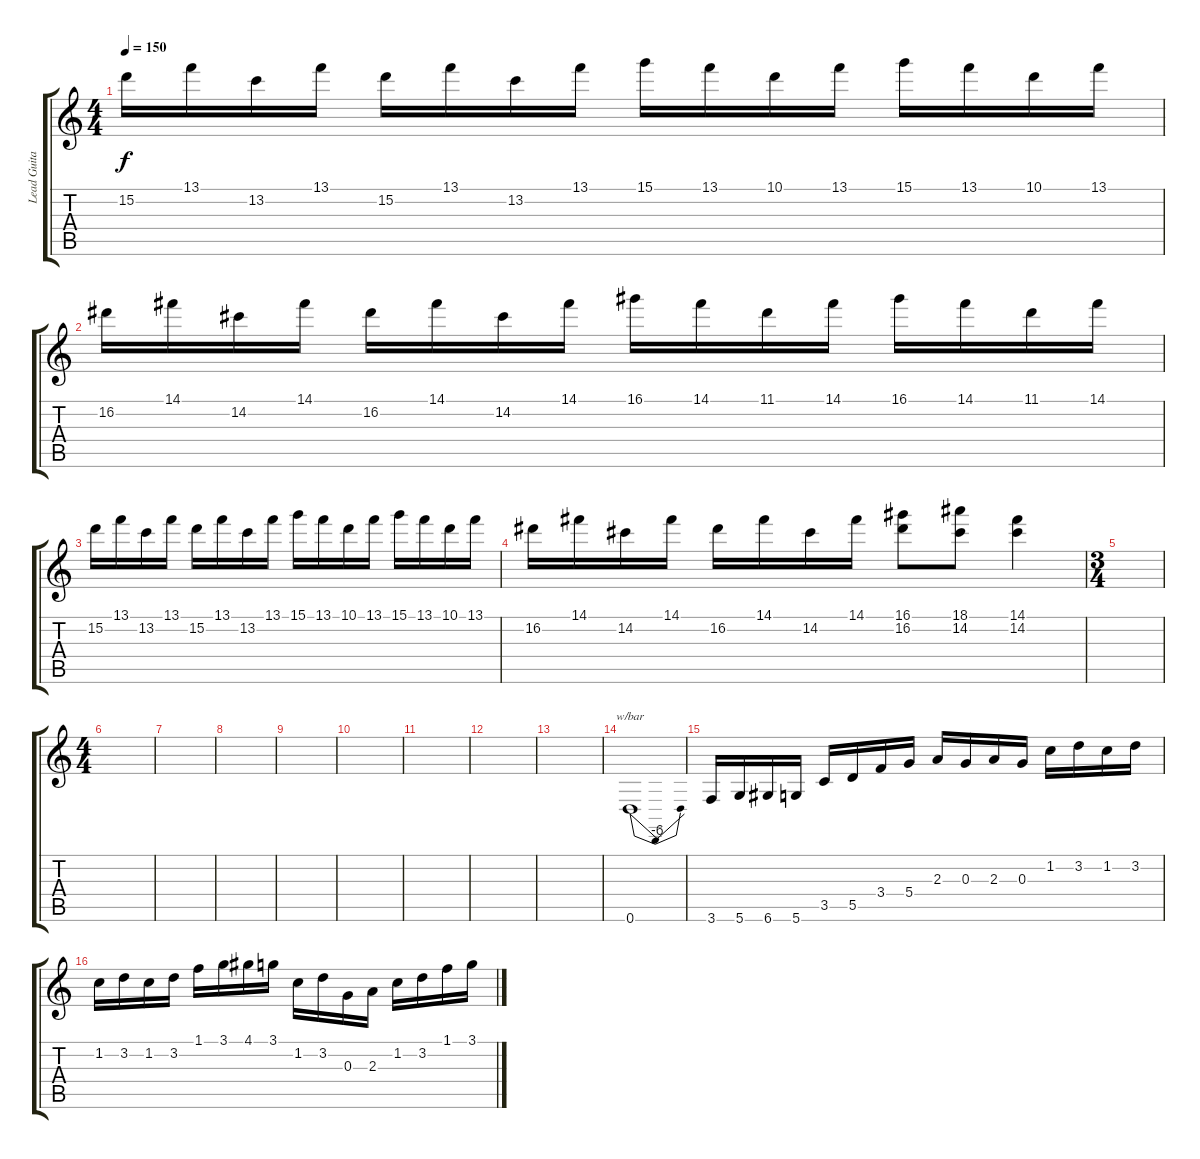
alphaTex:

\track ("Lead Guitar" "Lead Guita") {instrument distortionguitar}
\staff {score tabs}
\tuning (E4 B3 G3 D3 A2 D2) {hide}
\ts (4 4)
\tempo 150
\clef g2
\ks c
15.2.16{dy f} 13.1.16 13.2.16 13.1.16 15.2.16 13.1.16 13.2.16 13.1.16 15.1.16 13.1.16 10.1.16 13.1.16 15.1.16 13.1.16 10.1.16 13.1.16 |
16.2.16 14.1.16 14.2.16 14.1.16 16.2.16 14.1.16 14.2.16 14.1.16 16.1.16 14.1.16 11.1.16 14.1.16 16.1.16 14.1.16 11.1.16 14.1.16 |
15.2.16 13.1.16 13.2.16 13.1.16 15.2.16 13.1.16 13.2.16 13.1.16 15.1.16 13.1.16 10.1.16 13.1.16 15.1.16 13.1.16 10.1.16 13.1.16 |
16.2.16 14.1.16 14.2.16 14.1.16 16.2.16 14.1.16 14.2.16 14.1.16 (16.1 16.2).8 (18.1 14.2).8 (14.1 14.2).4 |
\ts (3 4)
|
\ts (4 4)
|
|
|
|
|
|
|
|
0.6.1{tbe (dip default 0 0 30 -24 60 0)} |
3.6.16 5.6.16 6.6.16 5.6.16 3.5.16 5.5.16 3.4.16 5.4.16 2.3.16 0.3.16 2.3.16 0.3.16 1.2.16 3.2.16 1.2.16 3.2.16 |
1.2.16 3.2.16 1.2.16 3.2.16 1.1.16 3.1.16 4.1.16 3.1.16 1.2.16 3.2.16 0.3.16 2.3.16 1.2.16 3.2.16 1.1.16 3.1.16
